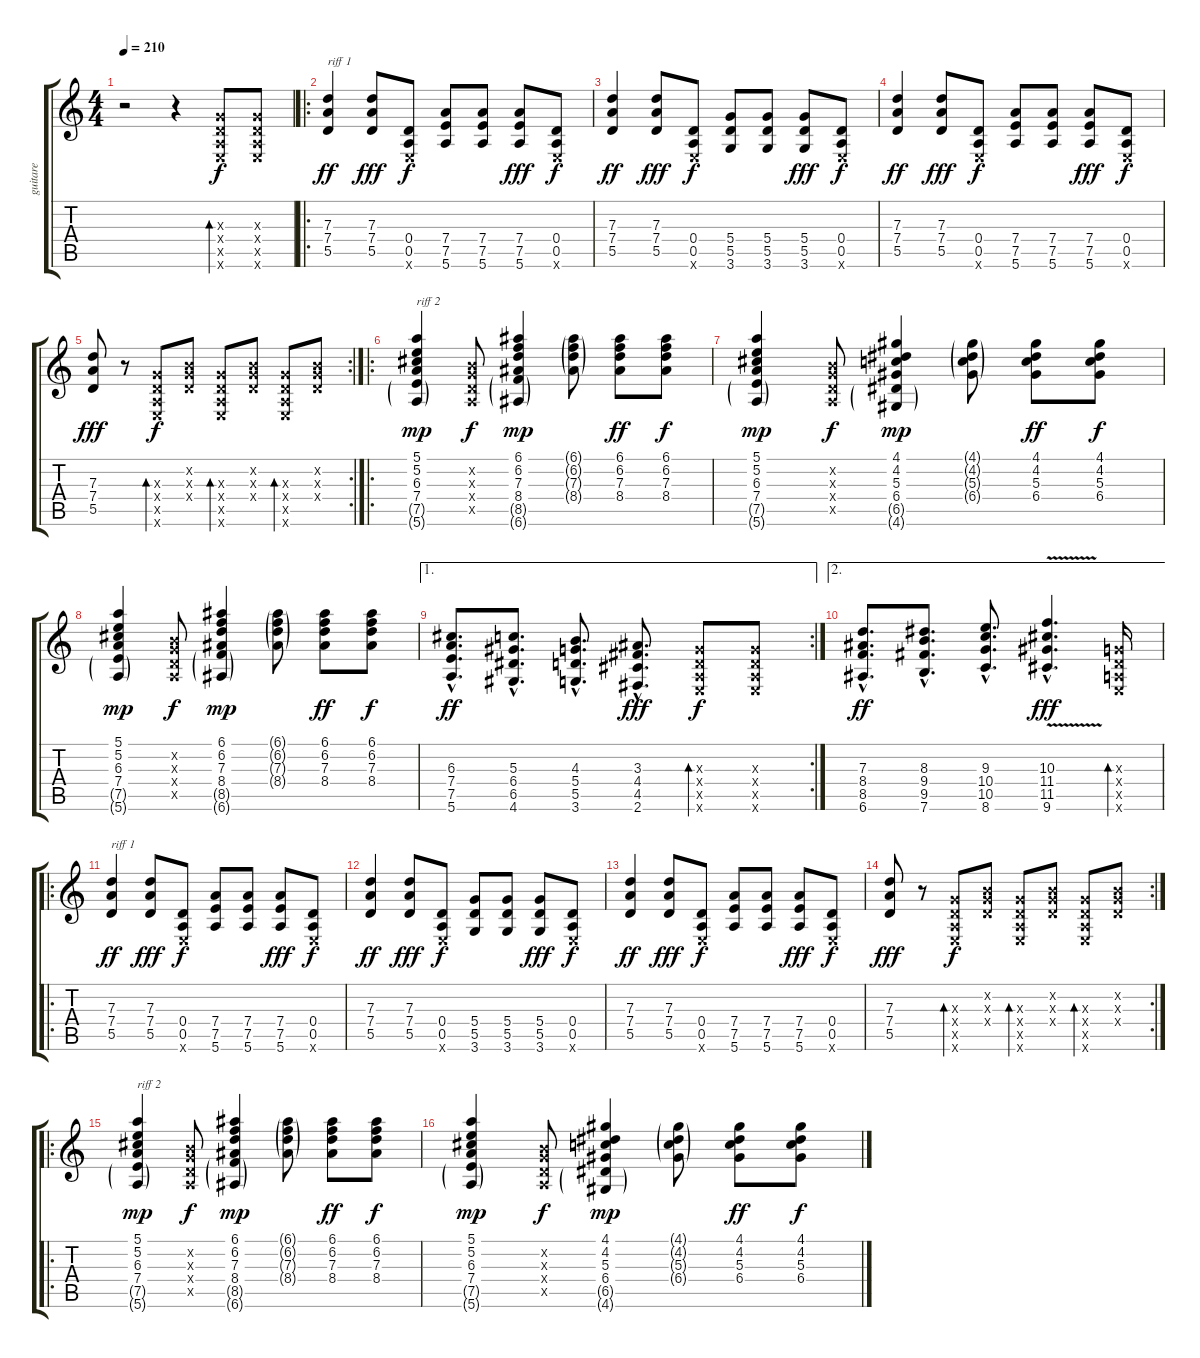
\track ("guitare" "guitare") {instrument overdrivenguitar}
\staff {score tabs}
\tuning (E4 B3 G3 D3 A2 E2) {hide}
\ts (4 4)
\tempo 210
\clef g2
\ks c
r.2{dy f instrument overdrivenguitar} r.4 (0.3{x} 0.4{x} 0.5{x} 0.6{x}).8{bd 60} (0.3{x} 0.4{x} 0.5{x} 0.6{x}).8 |
\ro
(7.3 7.4 5.5).4{txt "riff 1" dy ff} (7.3 7.4 5.5).8{dy fff} (0.4 0.5 0.6{x}).8{dy f} (7.4 7.5 5.6).8 (7.4 7.5 5.6).8 (7.4 7.5 5.6).8{dy fff} (0.4 0.5 0.6{x}).8{dy f} |
(7.3 7.4 5.5).4{dy ff} (7.3 7.4 5.5).8{dy fff} (0.4 0.5 0.6{x}).8{dy f} (5.4 5.5 3.6).8 (5.4 5.5 3.6).8 (5.4 5.5 3.6).8{dy fff} (0.4 0.5 0.6{x}).8{dy f} |
(7.3 7.4 5.5).4{dy ff} (7.3 7.4 5.5).8{dy fff} (0.4 0.5 0.6{x}).8{dy f} (7.4 7.5 5.6).8 (7.4 7.5 5.6).8 (7.4 7.5 5.6).8{dy fff} (0.4 0.5 0.6{x}).8{dy f} |
\rc 2
(7.3 7.4 5.5).8{dy fff} r.8 (0.3{x} 0.4{x} 0.5{x} 0.6{x}).8{bd 60 dy f} (0.2{x} 0.3{x} 0.4{x}).8 (0.3{x} 0.4{x} 0.5{x} 0.6{x}).8{bd 60} (0.2{x} 0.3{x} 0.4{x}).8 (0.3{x} 0.4{x} 0.5{x} 0.6{x}).8{bd 60} (0.2{x} 0.3{x} 0.4{x}).8 |
\ro
(5.1 5.2 6.3 7.4 7.5{g} 5.6{g}).4{txt "riff 2" dy mp} (0.2{x} 0.3{x} 0.4{x} 0.5{x}).8{dy f} (6.1 6.2 7.3 8.4 8.5{g} 6.6{g}).4{dy mp} (6.1{g} 6.2{g} 7.3{g} 8.4{g}).8 (6.1 6.2 7.3 8.4).8{dy ff} (6.1 6.2 7.3 8.4).8{dy f} |
(5.1 5.2 6.3 7.4 7.5{g} 5.6{g}).4{dy mp} (0.2{x} 0.3{x} 0.4{x} 0.5{x}).8{dy f} (4.1 4.2 5.3 6.4 6.5{g} 4.6{g}).4{dy mp} (4.1{g} 4.2{g} 5.3{g} 6.4{g}).8 (4.1 4.2 5.3 6.4).8{dy ff} (4.1 4.2 5.3 6.4).8{dy f} |
(5.1 5.2 6.3 7.4 7.5{g} 5.6{g}).4{dy mp} (0.2{x} 0.3{x} 0.4{x} 0.5{x}).8{dy f} (6.1 6.2 7.3 8.4 8.5{g} 6.6{g}).4{dy mp} (6.1{g} 6.2{g} 7.3{g} 8.4{g}).8 (6.1 6.2 7.3 8.4).8{dy ff} (6.1 6.2 7.3 8.4).8{dy f} |
\ae 1
\rc 2
(6.3{hac} 7.4{hac} 7.5{hac} 5.6{hac}).8{d dy ff} (5.3{hac} 6.4{hac} 6.5{hac} 4.6{hac}).8{d} (4.3{hac} 5.4{hac} 5.5{hac} 3.6{hac}).8{d} (3.3{hac} 4.4{hac} 4.5{hac} 2.6{hac}).8{d dy fff} (0.3{x} 0.4{x} 0.5{x} 0.6{x}).8{bd 60 dy f} (0.3{x} 0.4{x} 0.5{x} 0.6{x}).8 |
\ae 2
(7.3{hac} 8.4{hac} 8.5{hac} 6.6{hac}).8{d dy ff} (8.3{hac} 9.4{hac} 9.5{hac} 7.6{hac}).8{d} (9.3{hac} 10.4{hac} 10.5{hac} 8.6{hac}).8{d} (10.3{v hac} 11.4{v hac} 11.5{v hac} 9.6{v hac}).4{d dy fff} (0.3{x} 0.4{x} 0.5{x} 0.6{x}).16{bd 60} |
\ro
(7.3 7.4 5.5).4{txt "riff 1" dy ff} (7.3 7.4 5.5).8{dy fff} (0.4 0.5 0.6{x}).8{dy f} (7.4 7.5 5.6).8 (7.4 7.5 5.6).8 (7.4 7.5 5.6).8{dy fff} (0.4 0.5 0.6{x}).8{dy f} |
(7.3 7.4 5.5).4{dy ff} (7.3 7.4 5.5).8{dy fff} (0.4 0.5 0.6{x}).8{dy f} (5.4 5.5 3.6).8 (5.4 5.5 3.6).8 (5.4 5.5 3.6).8{dy fff} (0.4 0.5 0.6{x}).8{dy f} |
(7.3 7.4 5.5).4{dy ff} (7.3 7.4 5.5).8{dy fff} (0.4 0.5 0.6{x}).8{dy f} (7.4 7.5 5.6).8 (7.4 7.5 5.6).8 (7.4 7.5 5.6).8{dy fff} (0.4 0.5 0.6{x}).8{dy f} |
\rc 2
(7.3 7.4 5.5).8{dy fff} r.8 (0.3{x} 0.4{x} 0.5{x} 0.6{x}).8{bd 60 dy f} (0.2{x} 0.3{x} 0.4{x}).8 (0.3{x} 0.4{x} 0.5{x} 0.6{x}).8{bd 60} (0.2{x} 0.3{x} 0.4{x}).8 (0.3{x} 0.4{x} 0.5{x} 0.6{x}).8{bd 60} (0.2{x} 0.3{x} 0.4{x}).8 |
\ro
(5.1 5.2 6.3 7.4 7.5{g} 5.6{g}).4{txt "riff 2" dy mp} (0.2{x} 0.3{x} 0.4{x} 0.5{x}).8{dy f} (6.1 6.2 7.3 8.4 8.5{g} 6.6{g}).4{dy mp} (6.1{g} 6.2{g} 7.3{g} 8.4{g}).8 (6.1 6.2 7.3 8.4).8{dy ff} (6.1 6.2 7.3 8.4).8{dy f} |
(5.1 5.2 6.3 7.4 7.5{g} 5.6{g}).4{dy mp} (0.2{x} 0.3{x} 0.4{x} 0.5{x}).8{dy f} (4.1 4.2 5.3 6.4 6.5{g} 4.6{g}).4{dy mp} (4.1{g} 4.2{g} 5.3{g} 6.4{g}).8 (4.1 4.2 5.3 6.4).8{dy ff} (4.1 4.2 5.3 6.4).8{dy f}
